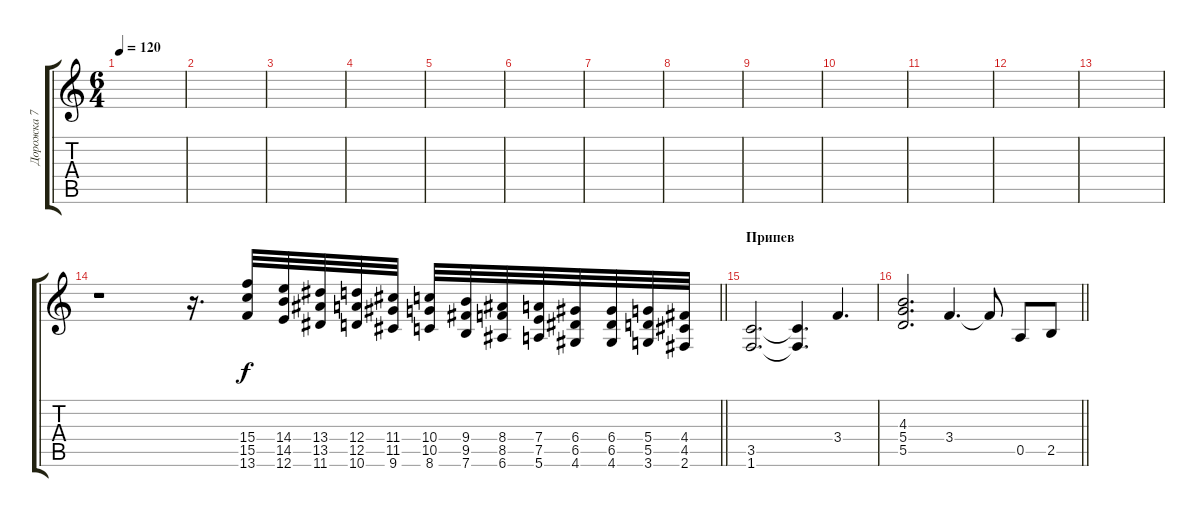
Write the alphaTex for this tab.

\track ("Дорожка 7" "Дорожка 7") {instrument distortionguitar}
\staff {score tabs}
\tuning (E4 B3 G3 D3 A2 E2) {hide}
\ts (6 4)
\tempo 120
\clef g2
\ks c
|
|
|
|
|
|
|
|
|
|
|
|
|
\barLineRight lightlight
r.1 r.16{d} (15.4 15.5 13.6).32 (14.4 14.5 12.6).32 (13.4 13.5 11.6).32 (12.4 12.5 10.6).32 (11.4 11.5 9.6).32 (10.4 10.5 8.6).32 (9.4 9.5 7.6).32 (8.4 8.5 6.6).32 (7.4 7.5 5.6).32 (6.4 6.5 4.6).32 (6.4 6.5 4.6).32 (5.4 5.5 3.6).32 (4.4 4.5 2.6).32 |
\section ("" "Припев")
(3.5 1.6).2{d} (3.5{t} 1.6{t}).4{d} 3.4.4{d} |
\barLineRight lightlight
(4.3 5.4 5.5).2{d} 3.4.4{d} 3.4{t}.8 0.5.8 2.5.8
